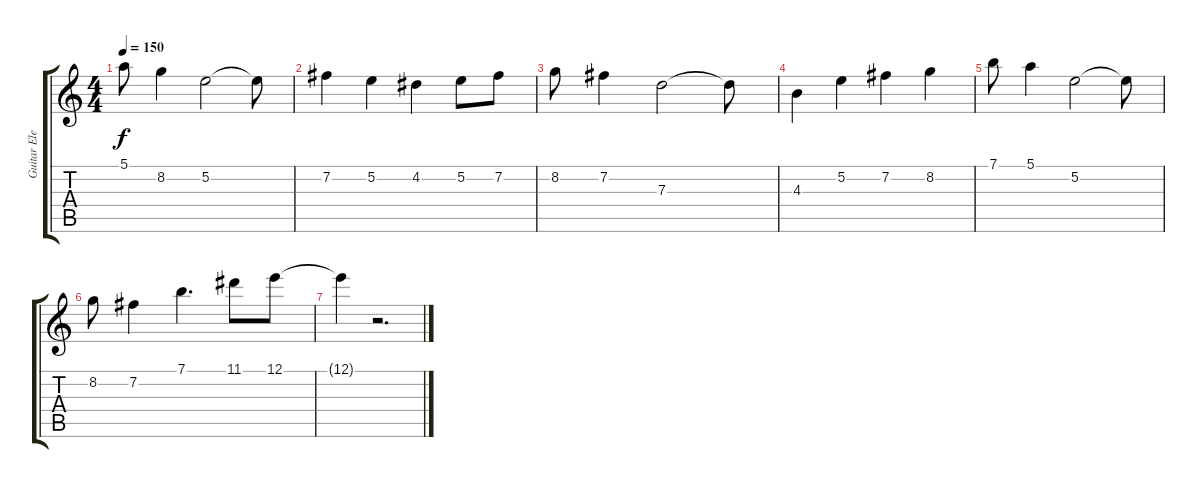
\track ("Guitar Electric" "Guitar Ele") {instrument electricguitarclean}
\staff {score tabs}
\tuning (E4 B3 G3 D3 A2 E2) {hide}
\ts (4 4)
\tempo 150
\clef g2
\ks c
5.1.8{dy f} 8.2.4 5.2.2 5.2{t}.8 |
7.2.4 5.2.4 4.2.4 5.2.8 7.2.8 |
8.2.8 7.2.4 7.3.2 7.3{t}.8 |
4.3.4 5.2.4 7.2.4 8.2.4 |
7.1.8 5.1.4 5.2.2 5.2{t}.8 |
8.2.8 7.2.4 7.1.4{d} 11.1.8 12.1.8 |
12.1{t}.4 r.2{d}
